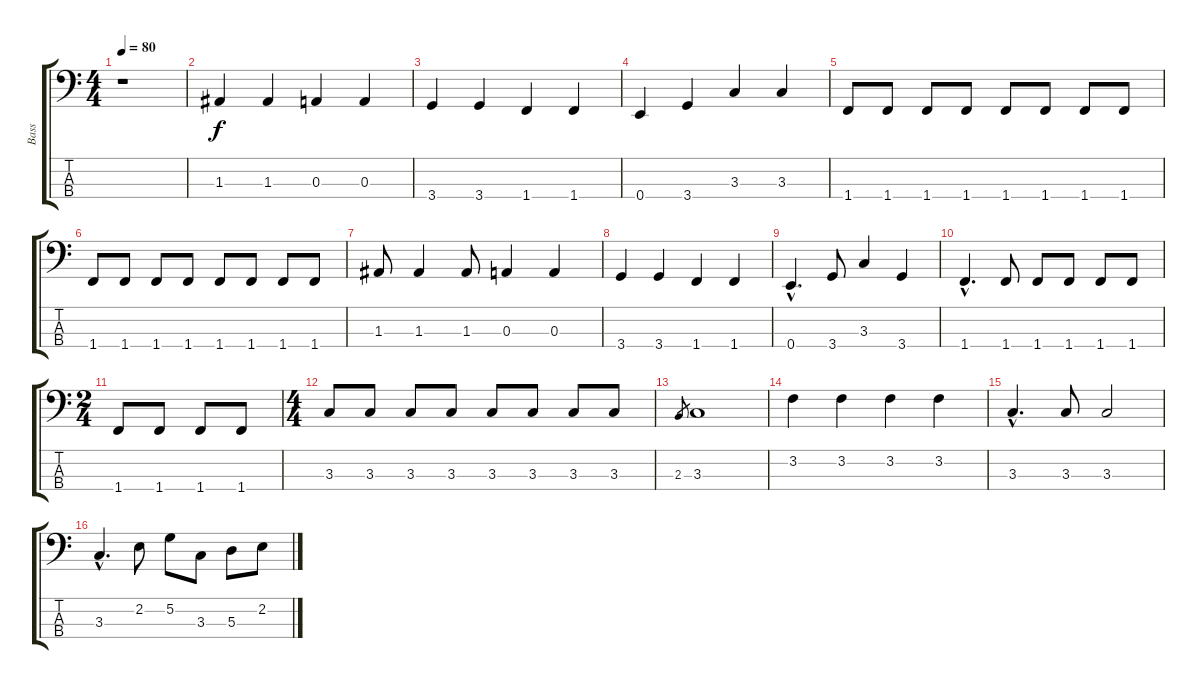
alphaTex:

\track ("Bass" "Bass") {instrument electricbassfinger}
\staff {score tabs}
\tuning (G2 D2 A1 E1) {hide}
\ts (4 4)
\tempo 80
\clef f4
\ks c
r.1{dy f} |
1.3.4 1.3.4 0.3.4 0.3.4 |
3.4.4 3.4.4 1.4.4 1.4.4 |
0.4.4 3.4.4 3.3.4 3.3.4 |
1.4.8 1.4.8 1.4.8 1.4.8 1.4.8 1.4.8 1.4.8 1.4.8 |
1.4.8 1.4.8 1.4.8 1.4.8 1.4.8 1.4.8 1.4.8 1.4.8 |
1.3.8 1.3.4 1.3.8 0.3.4 0.3.4 |
3.4.4 3.4.4 1.4.4 1.4.4 |
0.4{hac}.4{d} 3.4.8 3.3.4 3.4.4 |
1.4{hac}.4{d} 1.4.8 1.4.8 1.4.8 1.4.8 1.4.8 |
\ts (2 4)
1.4.8 1.4.8 1.4.8 1.4.8 |
\ts (4 4)
3.3.8 3.3.8 3.3.8 3.3.8 3.3.8 3.3.8 3.3.8 3.3.8 |
2.3.8{gr} 3.3.1 |
3.2.4 3.2.4 3.2.4 3.2.4 |
3.3{hac}.4{d} 3.3.8 3.3.2 |
3.3{hac}.4{d} 2.2.8 5.2.8 3.3.8 5.3.8 2.2.8
